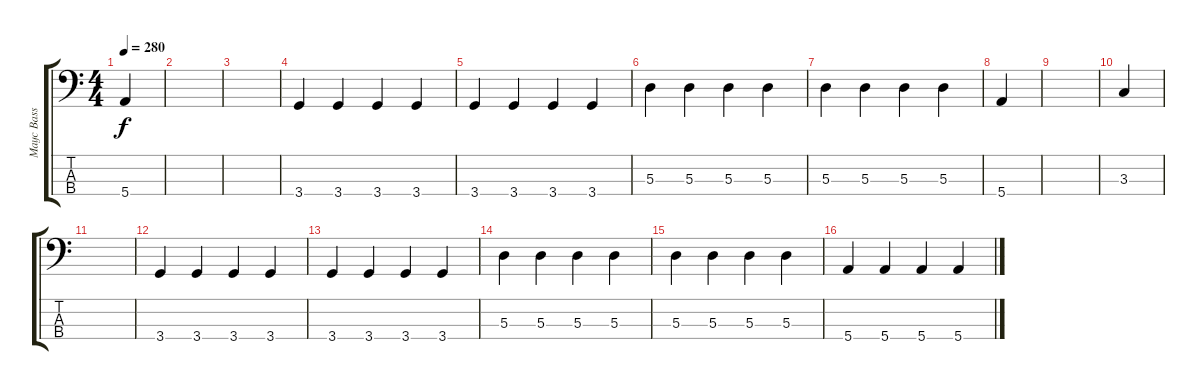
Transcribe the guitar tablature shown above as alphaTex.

\track ("Маус Bass" "Маус Bass") {instrument electricbassfinger}
\staff {score tabs}
\tuning (G2 D2 A1 E1) {hide}
\ts (4 4)
\tempo 280
\clef f4
\ks c
5.4.4{dy f} |
|
|
3.4.4 3.4.4 3.4.4 3.4.4 |
3.4.4 3.4.4 3.4.4 3.4.4 |
5.3.4 5.3.4 5.3.4 5.3.4 |
5.3.4 5.3.4 5.3.4 5.3.4 |
5.4.4 |
|
3.3.4 |
|
3.4.4 3.4.4 3.4.4 3.4.4 |
3.4.4 3.4.4 3.4.4 3.4.4 |
5.3.4 5.3.4 5.3.4 5.3.4 |
5.3.4 5.3.4 5.3.4 5.3.4 |
5.4.4 5.4.4 5.4.4 5.4.4
